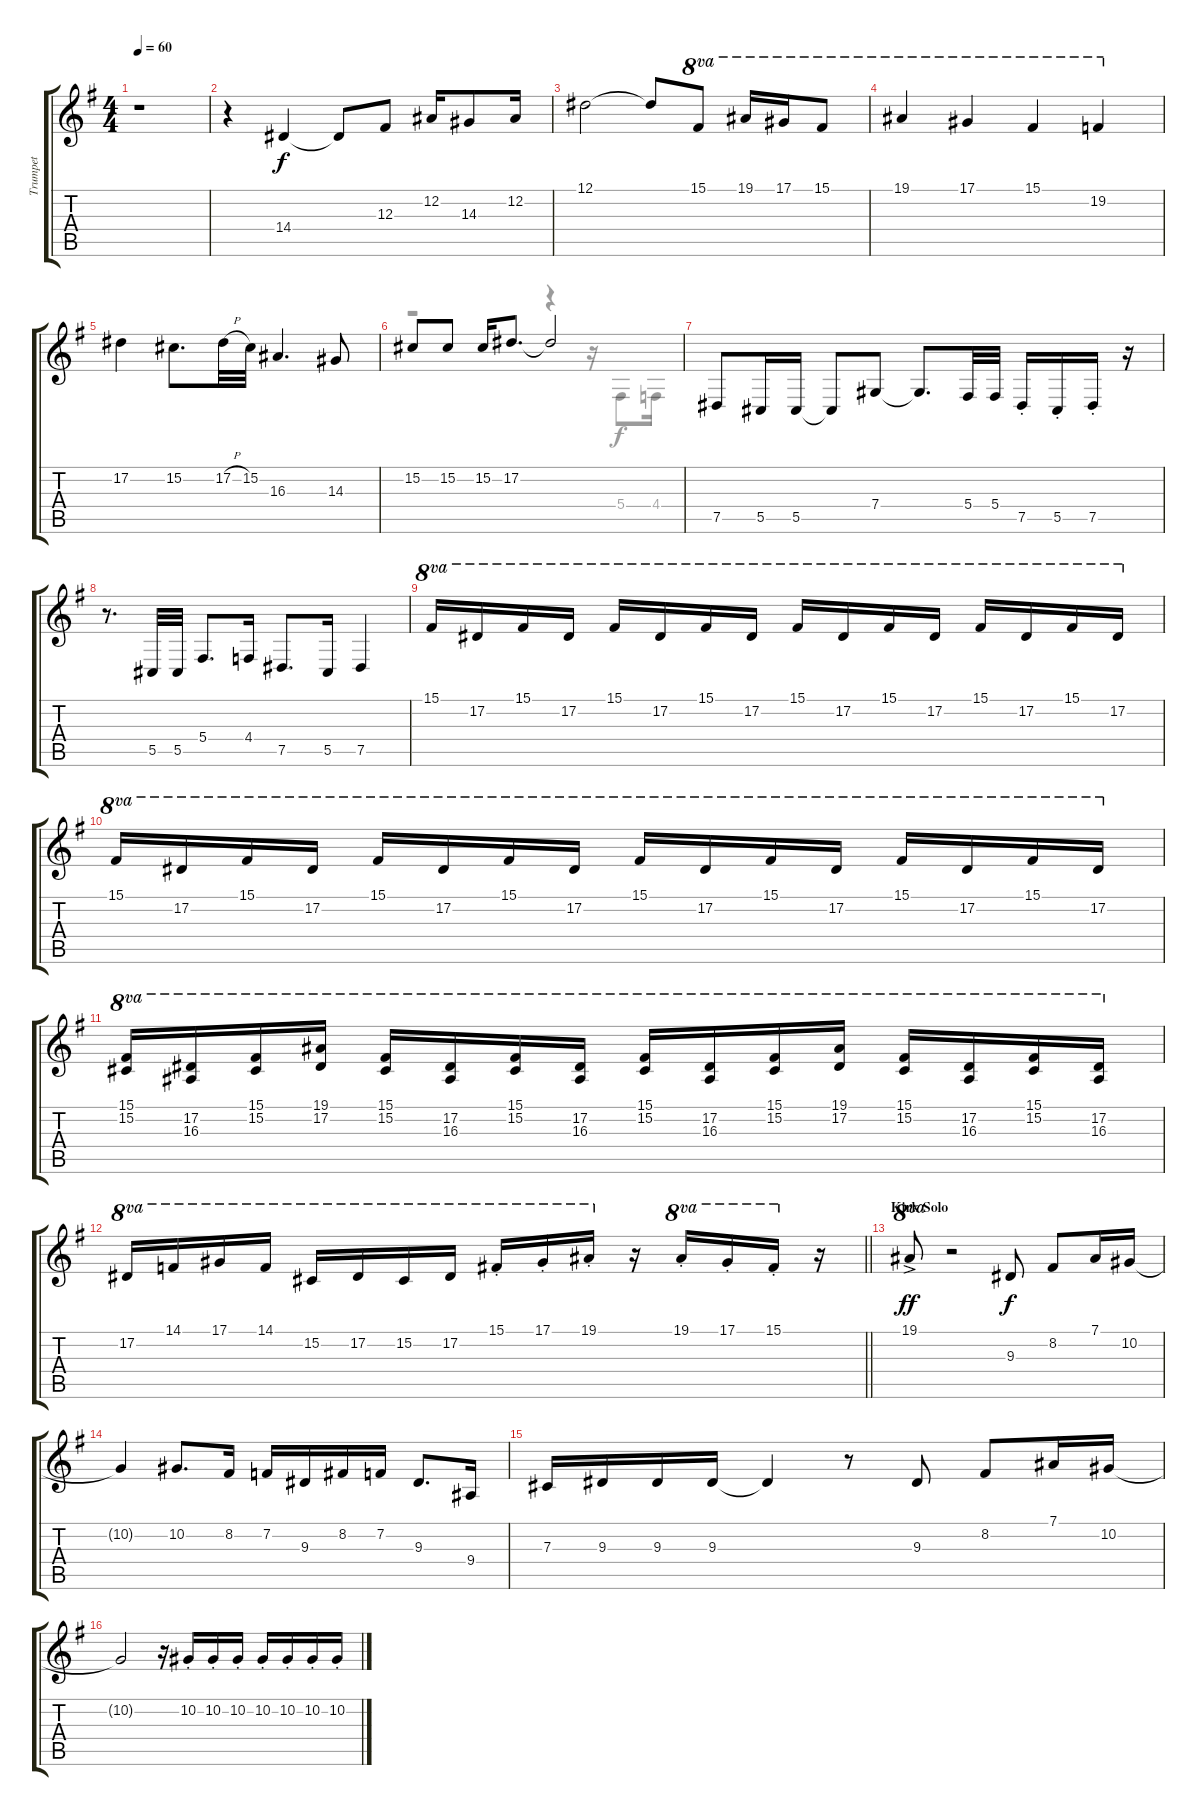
\track ("Trumpet" "Trumpet") {instrument trumpet}
\staff {score tabs}
\tuning (Eb4 Bb3 Gb3 Db3 Ab2 Eb2) {hide}
\voice
\ts (4 4)
\tempo 60
\clef g2
\ks g
r.1{dy f} |
r.4 14.4.4 14.4{t}.8 12.3.8 12.2.16 14.3.8 12.2.16 |
12.1.2 12.1{t}.8 15.1.8{ot 8va} 19.1.16{ot 8va} 17.1.16{ot 8va} 15.1.8{ot 8va} |
19.1.4{ot 8va} 17.1.4{ot 8va} 15.1.4{ot 8va} 19.2.4{ot 8va} |
17.2.4 15.2.8{d} 17.2{h}.32 15.2.32 16.3.4{d} 14.3.8 |
15.2.8 15.2.8 15.2.16 17.2.8{d} 17.2{t}.2 |
7.5.8 5.5.16 5.5.16 5.5{t}.8 7.4.8 7.4{t}.8{d} 5.4.32 5.4.32 7.5{st}.16 5.5{st}.16 7.5{st}.16 r.16 |
r.8{d} 5.5.32 5.5.32 5.4.8{d} 4.4.16 7.5.8{d} 5.5.16 7.5.4 |
15.1.16{ot 8va} 17.2.16{ot 8va} 15.1.16{ot 8va} 17.2.16{ot 8va} 15.1.16{ot 8va} 17.2.16{ot 8va} 15.1.16{ot 8va} 17.2.16{ot 8va} 15.1.16{ot 8va} 17.2.16{ot 8va} 15.1.16{ot 8va} 17.2.16{ot 8va} 15.1.16{ot 8va} 17.2.16{ot 8va} 15.1.16{ot 8va} 17.2.16{ot 8va} |
15.1.16{ot 8va} 17.2.16{ot 8va} 15.1.16{ot 8va} 17.2.16{ot 8va} 15.1.16{ot 8va} 17.2.16{ot 8va} 15.1.16{ot 8va} 17.2.16{ot 8va} 15.1.16{ot 8va} 17.2.16{ot 8va} 15.1.16{ot 8va} 17.2.16{ot 8va} 15.1.16{ot 8va} 17.2.16{ot 8va} 15.1.16{ot 8va} 17.2.16{ot 8va} |
(15.1 15.2).16{ot 8va} (17.2 16.3).16{ot 8va} (15.1 15.2).16{ot 8va} (19.1 17.2).16{ot 8va} (15.1 15.2).16{ot 8va} (17.2 16.3).16{ot 8va} (15.1 15.2).16{ot 8va} (17.2 16.3).16{ot 8va} (15.1 15.2).16{ot 8va} (17.2 16.3).16{ot 8va} (15.1 15.2).16{ot 8va} (19.1 17.2).16{ot 8va} (15.1 15.2).16{ot 8va} (17.2 16.3).16{ot 8va} (15.1 15.2).16{ot 8va} (17.2 16.3).16{ot 8va} |
\barLineRight lightlight
17.2.16{ot 8va} 14.1.16{ot 8va} 17.1.16{ot 8va} 14.1.16{ot 8va} 15.2.16{ot 8va} 17.2.16{ot 8va} 15.2.16{ot 8va} 17.2.16{ot 8va} 15.1{st}.16{ot 8va} 17.1{st}.16{ot 8va} 19.1{st}.16{ot 8va} r.16 19.1{st}.16{ot 8va} 17.1{st}.16{ot 8va} 15.1{st}.16{ot 8va} r.16 |
\section ("" "Kirk Solo")
19.1{ac}.8{ot 8va dy ff} r.2 9.3.8{dy f} 8.2.8 7.1.16 10.2.16 |
10.2{t}.4 10.2.8{d} 8.2.16 7.2.16 9.3.16 8.2.16 7.2.16 9.3.8{d} 9.4.16 |
7.3.16 9.3.16 9.3.16 9.3.16 9.3{t}.4 r.8 9.3.8 8.2.8 7.1.16 10.2.16 |
10.2{t}.2 r.16 10.2{st}.16 10.2{st}.16 10.2{st}.16 10.2{st}.16 10.2{st}.16 10.2{st}.16 10.2{st}.16
\voice
\clef g2
\ottava regular
\simile none
\ks g
|
|
|
|
|
r.2 r.4 r.16 5.4.8 4.4.16 |
|
|
|
|
|
\barLineRight lightlight
|
|
|
|
